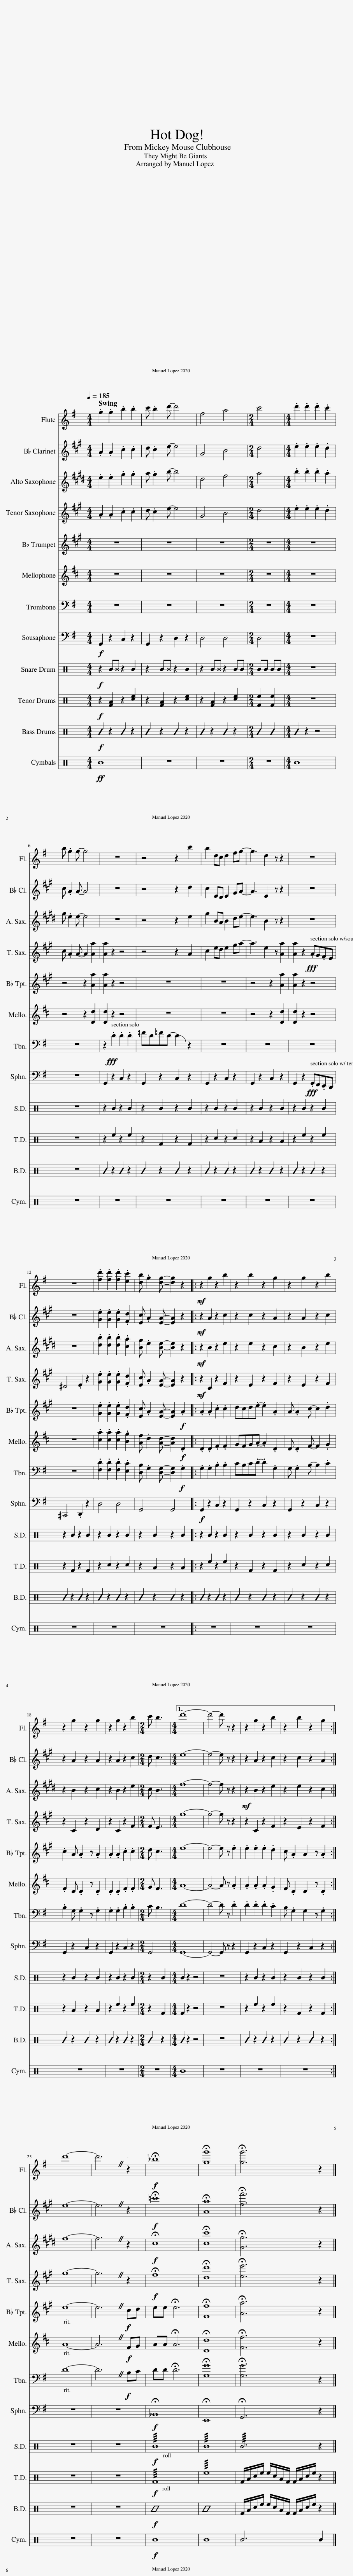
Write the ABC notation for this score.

X:1
%%score 1 2 3 4 5 6 7 8 9 10 11 12
L:1/8
Q:1/4=185
M:4/4
I:linebreak $
K:G
V:1 treble
V:2 treble transpose=-2
V:3 treble transpose=-9
V:4 treble transpose=-14
V:5 treble transpose=-2
V:6 treble transpose=-7
V:7 bass
V:8 bass
V:9 perc
K:none
V:10 perc
K:none
V:11 perc
K:none
V:12 perc
K:none
V:1
 .g2 .g2 .b2 .b2 | c' .b2 d'- d'4 | f4 a4 |[M:2/4] c'4 |[M:4/4] .d'2 .d'2 .d'2 .c'2 |$ %5
 b .g2 g- g4 | z8 | z4 z2 c'2 | b2 dc d2 fg- | g3 d2 z z2 | %10
 z8 |$ z8 | .[fd']2 .[fd']2 .[fd']2 .[ec']2 | [db] .g2 [dg]- [dg]2 z2 |:!mf! z2 g2 z2 b2 | %15
 z2 b2 z2 g2 | z2 g2 z2 b2 |$ z2 g2 z2 g2 | z2 g2 z2 b2 |[M:2/4] c' b3 |1 %20
[M:4/4] d'8- | d'4- d' z z2 | z2 g2 z2 b2 | z2 b2 z2 g2 :|$ d'8- | %25
 d'6[Q:1/4=67] z2 |!f! !fermata!_b8 | !fermata![gg']8 | !fermata![gg']6 z2 |] %29
V:2
[K:A] .A2 .A2 .c2 .c2 | d .c2 e- e4 | G4 B4 |[M:2/4] d4 |[M:4/4] .e2 .e2 .e2 .d2 |$ %5
 c .A2 A- A4 | z8 | z4 z2 d2 | c2 ED E2 GA- | A3 E2 z z2 | %10
 z8 |$ z8 | .[Ge]2 .[Ge]2 .[Ge]2 .[Fd]2 | [Ec] .A2 [EA]- [EA]2 z2 |:!mf! z2 A2 z2 c2 | %15
 z2 c2 z2 A2 | z2 A2 z2 c2 |$ z2 A2 z2 A2 | z2 A2 z2 c2 |[M:2/4] d c3 |1 %20
[M:4/4] e8- | e4- e z z2 | z2 A2 z2 c2 | z2 c2 z2 A2 :|$ e8- | %25
 e6 z2 |!f! !fermata!=c'8 | !fermata![Aa]8 | !fermata![ff']6 z2 |] %29
V:3
[K:E] .e2 .e2 .g2 .g2 | a .g2 b- b4 | d4 f4 |[M:2/4] a4 |[M:4/4] .b2 .b2 .b2 .a2 |$ %5
 g .e2 e- e4 | z8 | z4 z2 e2 | g2 BA B2 de- | e3 B2 z z2 | %10
 z8 |$ z8 | .[db]2 .[db]2 .[db]2 .[ca]2 | [Bg] .e2 [Be]- [Be]2 z2 |:!mf! z2 B2 z2 e2 | %15
 z2 e2 z2 c2 | z2 B2 z2 e2 |$ z2 B2 z2 c2 | z2 B2 z2 e2 |[M:2/4] c B3 |1 %20
[M:4/4] f8- | f4- f z z2 |!mf! z2 B2 z2 e2 | z2 e2 z2 c2 :|$ f8- | %25
 f6 z2 |!f! !fermata!c8 | !fermata![cc']8 | !fermata![Gg]6 z2 |] %29
V:4
[K:A] .A2 .A2 .c2 .c2 | d .c2 e- e4 | G4 B4 |[M:2/4] d4 |[M:4/4] .e2 .e2 .e2 .d2 |$ %5
 c .A2 A- A2 [Aa]2 | [Aa]2 z2 z4 | z4 z2 A2 | c2 ed e2 ga- | a3 e2 z [Aa]2 | %10
 [Aa]2 z2!fff! .AG.FE |$ ^D4 .E2 z2 | .[Ge]2 .[Ge]2 .[Ge]2 .[Fd]2 | [Ec] .A2 [EA]- [EA]2 z2 |:!mf! z2 C2 z2 F2 | %15
 z2 E2 z2 F2 | z2 E2 z2 F2 |$ z2 C2 z2 D2 | z2 C2 z2 F2 |[M:2/4] F E3 |1 %20
[M:4/4] g8- | g4- g z z2 | z2 C2 z2 F2 | z2 E2 z2 F2 :|$ g8- | %25
 g6 z2 |!f! !fermata!f8 | !fermata![dd']8 | !fermata![ee']6 z2 |] %29
V:5
[K:A] z8 | z8 | z8 |[M:2/4] z4 |[M:4/4] z8 |$ %5
 z4 z2 [Aa]2 | [Aa]2 z2 z4 | z8 | z8 | z4 z2 [Aa]2 | %10
 [Aa]2 z2 z4 |$ z8 | .[Ge]2 .[Ge]2 .[Ge]2 .[Fd]2 | [Ec] .A2 [EA]- [EA]2!f! .A2 |: .A2 .A2 .c2 .c2 | %15
 dcd.e- .e2 .A2 | A .A2 c- c2 .d2 |$ .c2 A .A2 z .A2 | .A2 .A2 .c2 .c2 |[M:2/4] d c3 |1 %20
[M:4/4] e8- | e4- e z .e2 | .e2 .e2 .e2 .d2 | c .A2 A2 z .A2 :|$ e8- | %25
 e6!f! cd | ee !fermata!e6 | !fermata![Ff]8 | !fermata![Aa]6 z2 |] %29
V:6
[K:D] z8 | z8 | z8 |[M:2/4] z4 |[M:4/4] z8 |$ %5
 z4 z2 [Dd]2 | [Dd]2 z2 z4 | z8 | z8 | z4 z2 [Dd]2 | %10
 [Dd]2 z2 z4 |$ z8 | .[ca]2 .[ca]2 .[ca]2 .[Bg]2 | [Af] .d2 [Ad]- [Ad]2!f! .D2 |: .D2 .D2 .F2 .F2 | %15
 GFG.A- .A2 .D2 | D .D2 F- F2 .G2 |$ .F2 D .D2 z .D2 | .D2 .D2 .F2 .F2 |[M:2/4] G F3 |1 %20
[M:4/4] A8- | A4- A z .A2 | .A2 .A2 .A2 .G2 | F .D2 D2 z .D2 :|$ A8- | %25
 A6!f! FG | AA !fermata!A6 | !fermata![Dd]8 | !fermata![Ff]6 z2 |] %29
V:7
 z8 | z8 | z8 |[M:2/4] z4 |[M:4/4] z8 |$ %5
 z8 | z2!fff! .D2 .D2 .D2 | =FD=FD- D2 z2 | z8 | z8 | %10
 z8 |$ z8 | .[F,D]2 .[F,D]2 .[F,D]2 .[E,C]2 | [D,B,] .G,2 [D,G,]- [D,G,]2!f! .G,2 |: .G,2 .G,2 .B,2 .B,2 | %15
 CB,C.D- .D2 .G,2 | G, .G,2 B,- B,2 .C2 |$ .B,2 G, .G,2 z .G,2 | .G,2 .G,2 .B,2 .B,2 |[M:2/4] C B,3 |1 %20
[M:4/4] D8- | D4- D z .D2 | .D2 .D2 .D2 .C2 | B, .G,2 G,2 z .G,2 :|$ D8- | %25
 D6!f! B,C | DD !fermata!D6 | !fermata![G,G]8 | !fermata![G,G]6 z2 |] %29
V:8
!f! G,,2 z2 C,2 z2 | G,,2 z2 D,2 z2 | D,4 D,4 |[M:2/4] D,4 |[M:4/4] z8 |$ %5
 z8 | G,,2 z2 C,2 z2 | G,,2 z2 C,2 z2 | G,,2 z2 C,2 z2 | G,,2 z2 C,2 z2 | %10
 G,,2 z2!fff! .G,,F,,.E,,D,, |$ ^C,,4 .D,,2 z2 | D,4 D,4 | G,,4 G,,4 |:!f! G,,2 z2 C,2 z2 | %15
 G,,2 z2 C,2 z2 | G,,2 z2 C,2 z2 |$ G,,2 z2 C,2 z2 | G,,2 z2 C,2 z2 |[M:2/4] G,,4 |1 %20
[M:4/4] G,,8- | G,,4- G,, z z2 | G,,2 z2 C,2 z2 | G,,2 z2 C,2 z2 :|$ z8 | %25
 z8 |!f! !fermata!_B,,8 | !fermata!E,,8 | !fermata!G,,6 z2 |] %29
V:9
[K:C]!f! z2 B^B z2 B2 | z2 B^B z2 B2 | z2 B^B z2 BB |[M:2/4] BB BB |[M:4/4] z8 |$ %5
 z8 | z2 B2 z2 B2 | z2 B2 z2 B2 | z2 B2 z2 B2 | z2 B2 z2 B2 | %10
 z2 B2 z2 B2 |$ z2 B2 z2 B2 | z2 B2 z2 B2 | z2 B2 z2 B2 |: z2 B2 z2 B2 | %15
 z2 B2 z2 B2 | z2 B2 z2 B2 |$ z2 B2 z2 B2 | z2 B2 z2 B2 |[M:2/4] z2 B2 |1 %20
[M:4/4] B2 z2 z4 | z8 | z2 B2 z2 B2 | z2 B2 z2 B2 :|$ z8 | %25
 z8 |!f! !////!B8 | !////!B8 | !////!B6 z2 |] %29
V:10
[K:C]!f! z2 [FA]2 z2 [ce]2 | z2 [FA]2 z2 [ce]2 | z2 [FA]2 z2 [ce]2 |[M:2/4] [Fe]2 [Fe]2 |[M:4/4] z8 |$ %5
 z8 | z2 e2 z2 e2 | z2 F2 z2 F2 | z2 c2 z2 c2 | z2 A2 z2 A2 | %10
 z2 e2 z2 e2 |$ z2 F2 z2 F2 | z2 c2 z2 c2 | z2 A2 z2 A2 |: z2 e2 z2 e2 | %15
 z2 F2 z2 F2 | z2 c2 z2 c2 |$ z2 A2 z2 A2 | z2 e2 z2 e2 |[M:2/4] z2 F2 |1 %20
[M:4/4] F2 z2 z4 | z8 | z2 e2 z2 e2 | z2 F2 z2 F2 :|$ z8 | %25
 z8 |!f! !////!F8 | !////!e8 | F/A/c/e/ e/c/A/F/ F/A/c/e/ z2 |] %29
V:11
[K:C]!f! B2 z2 B2 z2 | B2 z2 B2 z2 | B2 z2 B2 z2 |[M:2/4] B2 B2 |[M:4/4] B2 z2 z4 |$ %5
 z8 | B2 z2 B2 z2 | B2 z2 B2 z2 | B2 z2 B2 z2 | B2 z2 B2 z2 | %10
 B2 z2 B2 z2 |$ B2 z2 B2 z2 | B2 z2 B2 z2 | B2 z2 B2 z2 |: B2 z2 B2 z2 | %15
 B2 z2 B2 z2 | B2 z2 B2 z2 |$ B2 z2 B2 z2 | B2 z2 B2 z2 |[M:2/4] B2 z2 |1 %20
[M:4/4] B2 z2 z4 | z8 | B2 z2 B2 z2 | B2 z2 B2 z2 :|$ z8 | %25
 z8 |!f! B8 | B8 | F/A/c/e/ e/c/A/F/ F/A/c/e/ z2 |] %29
V:12
[K:C]!ff! B8 | z8 | z8 |[M:2/4] z4 |[M:4/4] B8 |$ %5
 z8 | z8 | z8 | z8 | z8 | %10
 z8 |$ z8 | z8 | z8 |: z8 | %15
 z8 | z8 |$ z8 | z8 |[M:2/4] z4 |1 %20
[M:4/4] B8 | z8 | z8 | z8 :|$ z8 | %25
 z8 |!f! B8 | B8 | B6 B2 |] %29
